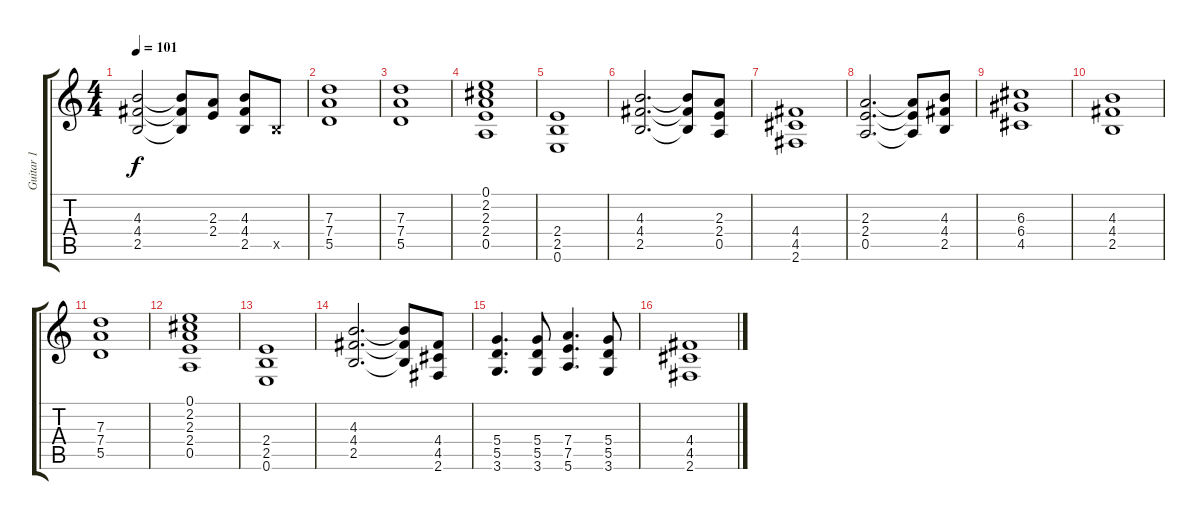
\track ("Guitar 1" "Guitar 1") {instrument overdrivenguitar}
\staff {score tabs}
\tuning (E4 B3 G3 D3 A2 E2) {hide}
\ts (4 4)
\tempo 101
\clef g2
\ks c
(4.3 4.4 2.5).2{dy f} (4.3{t} 4.4{t} 2.5{t}).8 (2.3 2.4).8 (4.3 4.4 2.5).8 2.5{x}.8 |
(7.3 7.4 5.5).1 |
(7.3 7.4 5.5).1 |
(0.1 2.2 2.3 2.4 0.5).1 |
(2.4 2.5 0.6).1 |
(4.3 4.4 2.5).2{d} (4.3{t} 4.4{t} 2.5{t}).8 (2.3 2.4 0.5).8 |
(4.4 4.5 2.6).1 |
(2.3 2.4 0.5).2{d} (2.3{t} 2.4{t} 0.5{t}).8 (4.3 4.4 2.5).8 |
(6.3 6.4 4.5).1 |
(4.3 4.4 2.5).1 |
(7.3 7.4 5.5).1 |
(0.1 2.2 2.3 2.4 0.5).1 |
(2.4 2.5 0.6).1 |
(4.3 4.4 2.5).2{d} (4.3{t} 4.4{t} 2.5{t}).8 (4.4 4.5 2.6).8 |
(5.4 5.5 3.6).4{d} (5.4 5.5 3.6).8 (7.4 7.5 5.6).4{d} (5.4 5.5 3.6).8 |
(4.4 4.5 2.6).1
